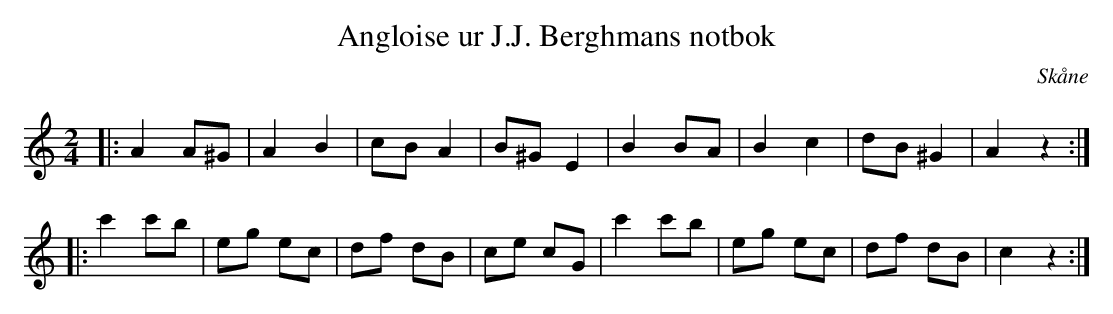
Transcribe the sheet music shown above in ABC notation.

X:1
T:Angloise ur J.J. Berghmans notbok
O:Skåne
M:2/4
L:1/8
K:Am
|: A2 A^G | A2 B2 | cB A2 | B^GE2 | B2 BA | B2 c2 | dB ^G2 | A2 z2 :|
|: c'2 c'b | eg ec | df dB | ce cG | c'2 c'b | eg ec | df dB | c2 z2 :|
